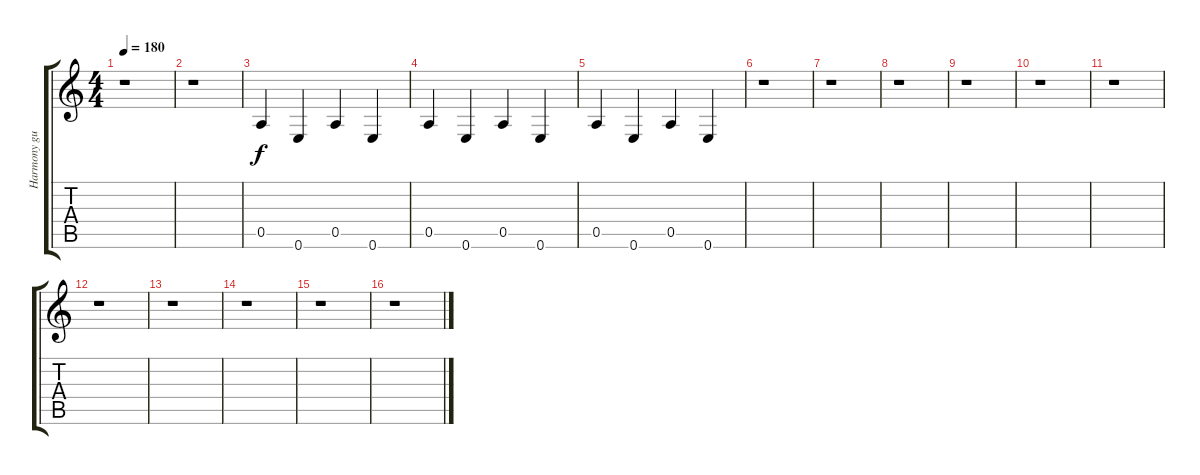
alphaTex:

\track ("Harmony guitar" "Harmony gu") {instrument electricguitarclean}
\staff {score tabs}
\tuning (E4 B3 G3 D3 A2 E2) {hide}
\ts (4 4)
\tempo 180
\clef g2
\ks c
r.1{dy f} |
r.1 |
0.5.4 0.6.4 0.5.4 0.6.4 |
0.5.4 0.6.4 0.5.4 0.6.4 |
0.5.4 0.6.4 0.5.4 0.6.4 |
r.1 |
r.1 |
r.1 |
r.1 |
r.1 |
r.1 |
r.1 |
r.1 |
r.1 |
r.1 |
r.1
